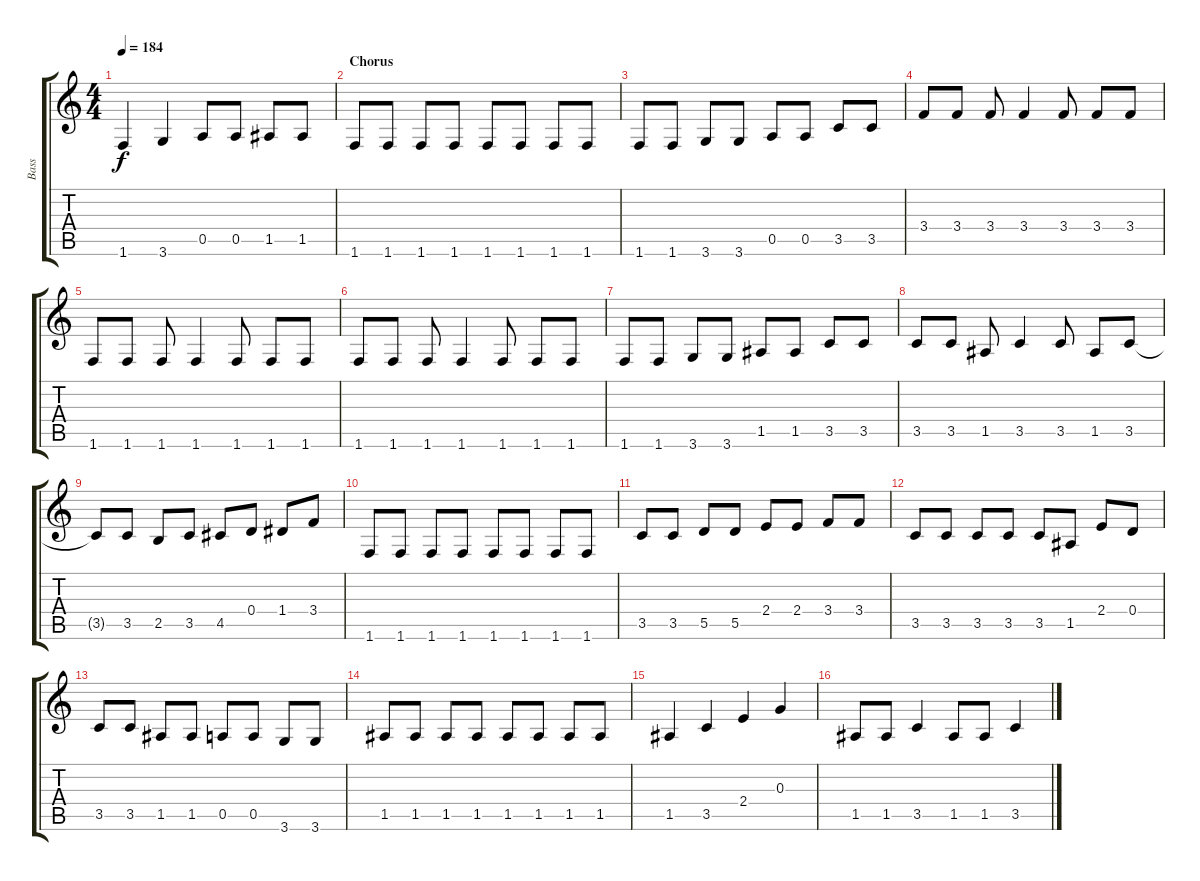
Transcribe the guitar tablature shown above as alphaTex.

\track ("Bass" "Bass") {instrument electricbasspick}
\staff {score tabs}
\tuning (E4 B3 G3 D3 A2 E2) {hide}
\ts (4 4)
\tempo 184
\clef g2
\ks c
1.6.4{dy f} 3.6.4 0.5.8 0.5.8 1.5.8 1.5.8 |
\section ("" "Chorus")
1.6.8 1.6.8 1.6.8 1.6.8 1.6.8 1.6.8 1.6.8 1.6.8 |
1.6.8 1.6.8 3.6.8 3.6.8 0.5.8 0.5.8 3.5.8 3.5.8 |
3.4.8 3.4.8 3.4.8 3.4.4 3.4.8 3.4.8 3.4.8 |
1.6.8 1.6.8 1.6.8 1.6.4 1.6.8 1.6.8 1.6.8 |
1.6.8 1.6.8 1.6.8 1.6.4 1.6.8 1.6.8 1.6.8 |
1.6.8 1.6.8 3.6.8 3.6.8 1.5.8 1.5.8 3.5.8 3.5.8 |
3.5.8 3.5.8 1.5.8 3.5.4 3.5.8 1.5.8 3.5.8 |
3.5{t}.8 3.5.8 2.5.8 3.5.8 4.5.8 0.4.8 1.4.8 3.4.8 |
1.6.8 1.6.8 1.6.8 1.6.8 1.6.8 1.6.8 1.6.8 1.6.8 |
3.5.8 3.5.8 5.5.8 5.5.8 2.4.8 2.4.8 3.4.8 3.4.8 |
3.5.8 3.5.8 3.5.8 3.5.8 3.5.8 1.5.8 2.4.8 0.4.8 |
3.5.8 3.5.8 1.5.8 1.5.8 0.5.8 0.5.8 3.6.8 3.6.8 |
1.5.8 1.5.8 1.5.8 1.5.8 1.5.8 1.5.8 1.5.8 1.5.8 |
1.5.4 3.5.4 2.4.4 0.3.4 |
1.5.8 1.5.8 3.5.4 1.5.8 1.5.8 3.5.4
